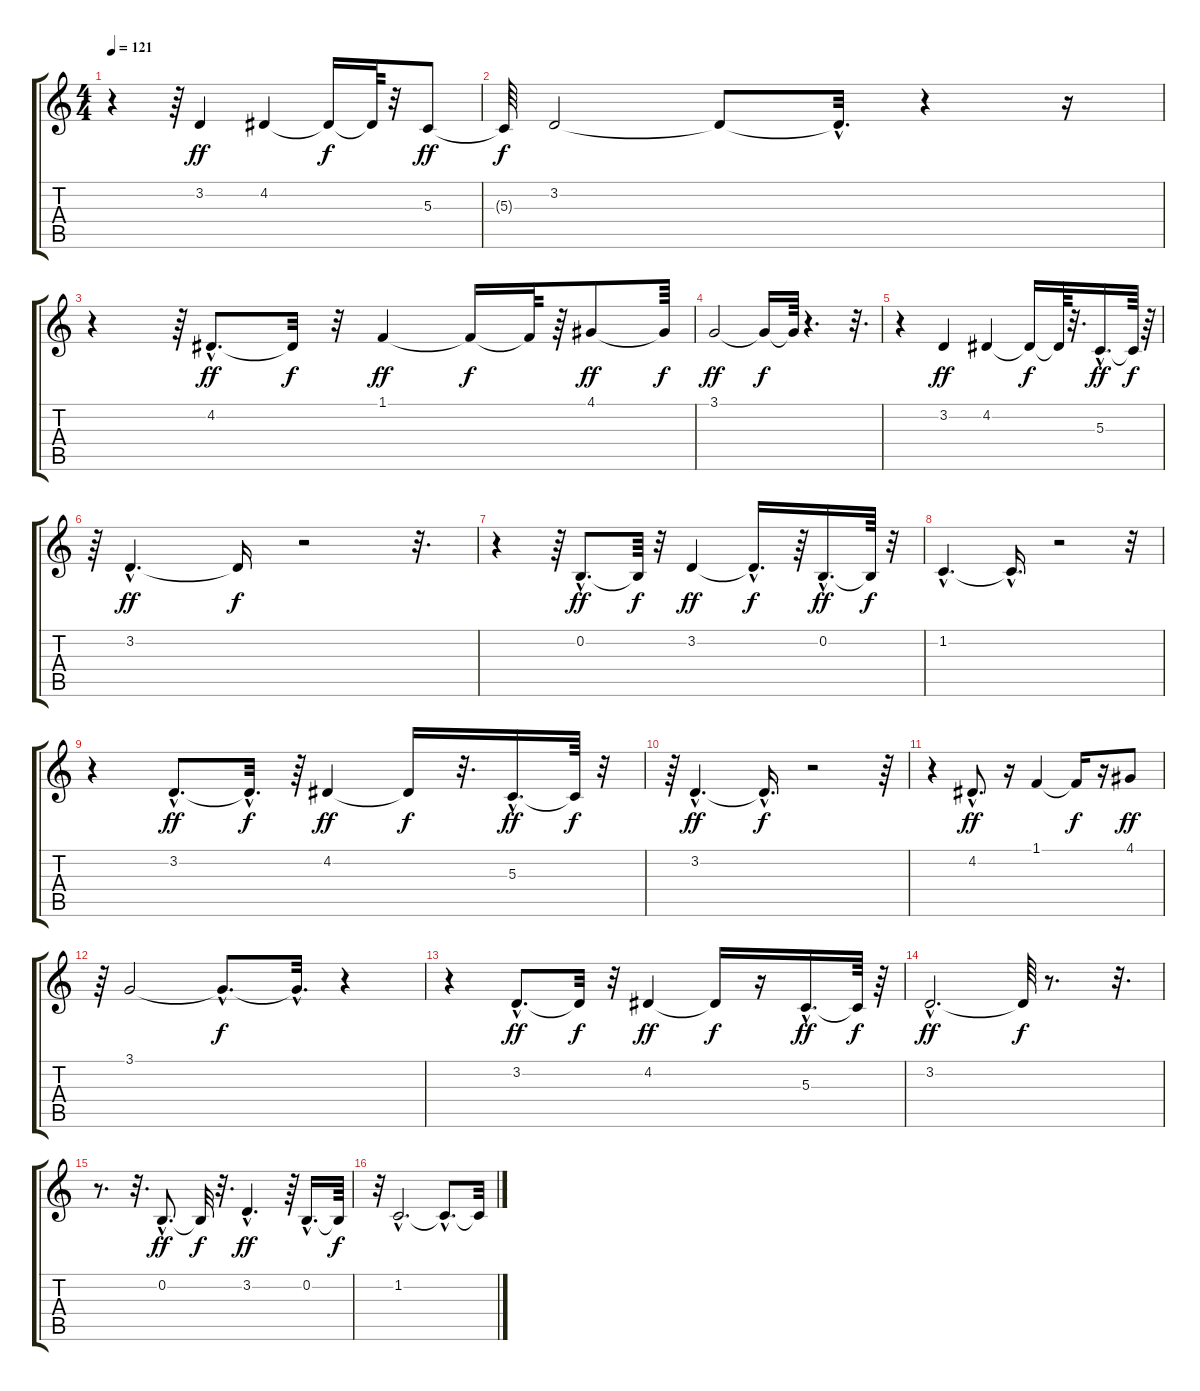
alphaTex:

\track "" {instrument panflute}
\staff {score tabs}
\tuning (E4 B3 G3 D3 A2 E2) {hide}
\ts (4 4)
\tempo 121
\clef g2
\ks c
r.4{dy f} r.64 3.2.4{dy ff} 4.2.4 4.2{t}.16{dy f} 4.2{t}.64 r.32 5.3.8{dy ff} |
5.3{t}.64{dy f} 3.2.2 3.2{t}.8 3.2{hac t}.32{d} r.4 r.16 |
r.4 r.64 4.2{hac}.8{d dy ff} 4.2{t}.32{dy f} r.32 1.1.4{dy ff} 1.1{t}.16{dy f} 1.1{t}.64 r.64 4.1.8{dy ff} 4.1{t}.64{dy f} |
3.1.2{dy ff} 3.1{t}.16{dy f} 3.1{t}.64 r.4{d} r.32{d} |
r.4 3.2.4{dy ff} 4.2.4 4.2{t}.16{dy f} 4.2{t}.64 r.32{d} 5.3{hac}.16{d dy ff} 5.3{t}.64{dy f} r.64 |
r.64 3.2{hac}.4{d dy ff} 3.2{t}.16{dy f} r.2 r.32{d} |
r.4 r.64 0.2{hac}.8{d dy ff} 0.2{t}.64{dy f} r.32 3.2.4{dy ff} 3.2{hac t}.16{d dy f} r.64 0.2{hac}.16{d dy ff} 0.2{t}.64{dy f} r.32 |
1.2{hac}.4{d} 1.2{hac t}.16{d} r.2 r.32 |
r.4 3.2{hac}.8{d dy ff} 3.2{hac t}.32{d dy f} r.64 4.2.4{dy ff} 4.2{t}.16{dy f} r.32{d} 5.3{hac}.16{d dy ff} 5.3{t}.64{dy f} r.32 |
r.64 3.2{hac}.4{d dy ff} 3.2{hac t}.16{d dy f} r.2 r.64 |
r.4 4.2{hac}.8{d dy ff} r.16 1.1.4 1.1{t}.16{dy f} r.16 4.1.8{dy ff} |
r.64 3.1.2 3.1{hac t}.8{d dy f} 3.1{hac t}.32{d} r.4 |
r.4 3.2{hac}.8{d dy ff} 3.2{t}.32{dy f} r.32 4.2.4{dy ff} 4.2{t}.16{dy f} r.16 5.3{hac}.16{d dy ff} 5.3{t}.64{dy f} r.64 |
3.2{hac}.2{d dy ff} 3.2{t}.64{dy f} r.8{d} r.32{d} |
r.8{d} r.32{d} 0.2{hac}.8{d dy ff} 0.2{t}.32{dy f} r.32{d} 3.2{hac}.4{d dy ff} r.64 0.2{hac}.16{d} 0.2{t}.64{dy f} |
r.32 1.2{hac}.2{d} 1.2{hac t}.8{d} 1.2{t}.32
